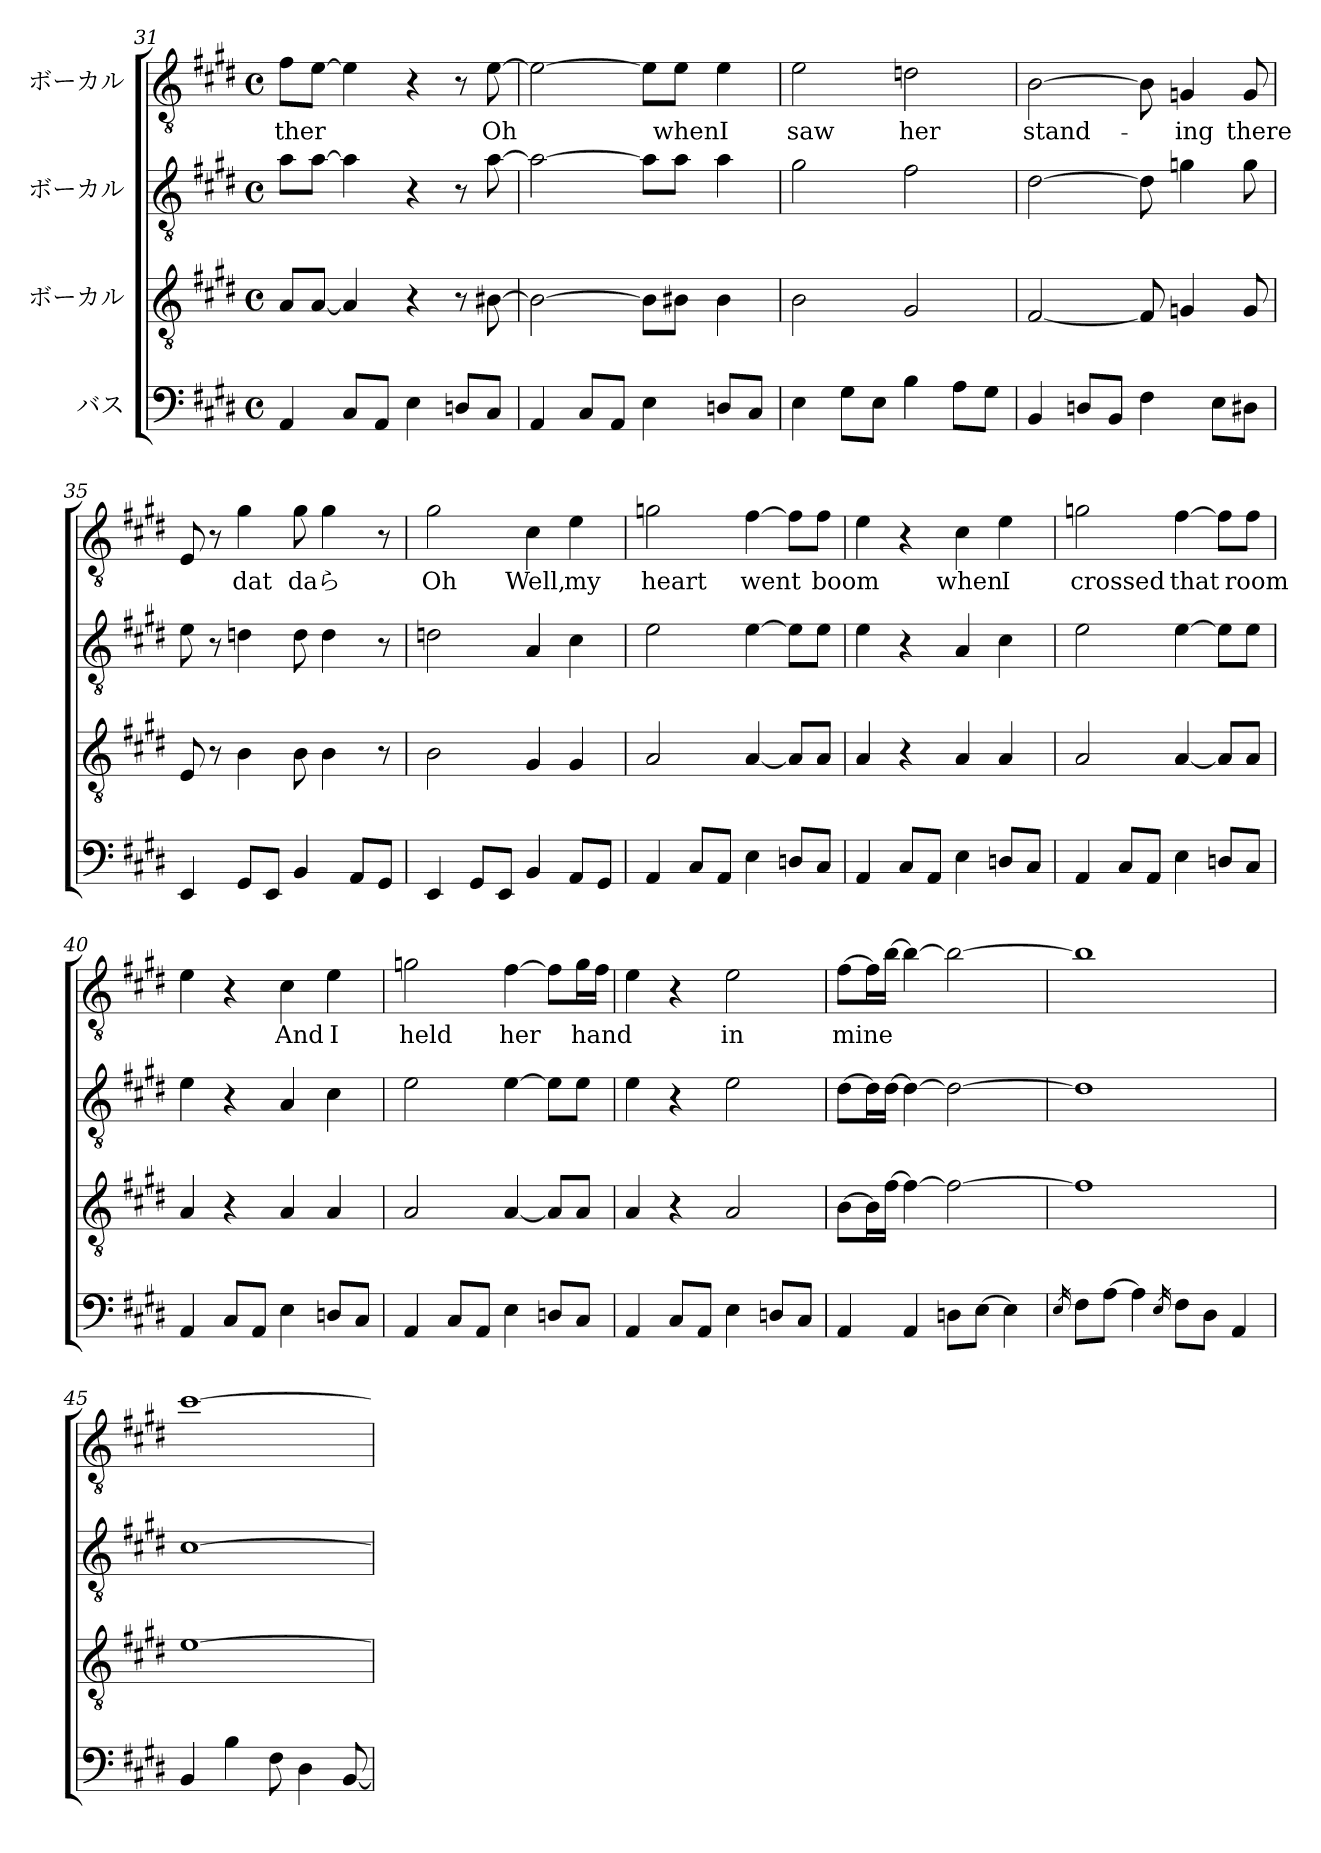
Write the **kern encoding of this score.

**kern	**kern	**kern	**kern	**text
*part4	*part3	*part2	*part1	*part1
*staff4	*staff3	*staff2	*staff1	*staff1
*I"バス	*I"ボーカル	*I"ボーカル	*I"ボーカル	*
*clefF4	*clefGv2	*clefGv2	*clefGv2	*
*k[f#c#g#d#]	*k[f#c#g#d#]	*k[f#c#g#d#]	*k[f#c#g#d#]	*
*M4/4	*M4/4	*M4/4	*M4/4	*
*met(c)	*met(c)	*met(c)	*met(c)	*
=31	=31	=31	=31	=31
4AA/	8A/L	8a\L	8f#\L	-ther
.	[8A/J	[8a\J	[8e\J	.
8C#/L	4A/]	4a\]	4e\]	.
8AA/J	.	.	.	.
4E\	4r	4r	4r	.
8Dn/L	8r	8r	8r	.
8C#/J	[8B#X\	[8a\	[8e\	Oh
=32	=32	=32	=32	=32
4AA/	2B#\_	2a\_	2e\_	.
8C#/L	.	.	.	.
8AA/J	.	.	.	.
4E\	8B#\L]	8a\L]	8e\L]	.
.	8B#X\J	8a\J	8e\J	when
8Dn/L	4B#\	4a\	4e\	I
8C#/J	.	.	.	.
!!LO:PB:g=z
=33	=33	=33	=33	=33
4E\	2B\	2g#\	2e\	saw
8G#\L	.	.	.	.
8E\J	.	.	.	.
4B\	2G#/	2f#\	2dn\	her
8A\L	.	.	.	.
8G#\J	.	.	.	.
=34	=34	=34	=34	=34
4BB/	[2F#/	[2d#\	[2B\	stand-
8Dn/L	.	.	.	.
8BB/J	.	.	.	.
4F#\	8F#/]	8d#\]	8B\]	.
.	4Gn/	4gn\	4Gn/	-ing
8E\L	.	.	.	.
8D#X\J	8G/	8g\	8G/	there
=35	=35	=35	=35	=35
4EE/	8E/	8e\	8E/	.
.	8r	8r	8r	.
8GG#/L	4B\	4dn\	4g#\	dat
8EE/J	.	.	.	.
4BB/	8B\	8d\	8g#\	da
.	4B\	4d\	4g#\	ら
8AA/L	.	.	.	.
8GG#/J	8r	8r	8r	.
=36	=36	=36	=36	=36
4EE/	2B\	2dn\	2g#\	Oh
8GG#/L	.	.	.	.
8EE/J	.	.	.	.
4BB/	4G#/	4A/	4c#\	Well,
8AA/L	4G#/	4c#\	4e\	my
8GG#/J	.	.	.	.
!!LO:LB:g=z
=37	=37	=37	=37	=37
4AA/	2A/	2e\	2gn\	heart
8C#/L	.	.	.	.
8AA/J	.	.	.	.
4E\	[4A/	[4e\	[4f#\	went
8Dn/L	8A/L]	8e\L]	8f#\L]	.
8C#/J	8A/J	8e\J	8f#\J	boom
=38	=38	=38	=38	=38
4AA/	4A/	4e\	4e\	.
8C#/L	4r	4r	4r	.
8AA/J	.	.	.	.
4E\	4A/	4A/	4c#\	when
8Dn/L	4A/	4c#\	4e\	I
8C#/J	.	.	.	.
=39	=39	=39	=39	=39
4AA/	2A/	2e\	2gn\	crossed
8C#/L	.	.	.	.
8AA/J	.	.	.	.
4E\	[4A/	[4e\	[4f#\	that
8Dn/L	8A/L]	8e\L]	8f#\L]	.
8C#/J	8A/J	8e\J	8f#\J	room
=40	=40	=40	=40	=40
4AA/	4A/	4e\	4e\	.
8C#/L	4r	4r	4r	.
8AA/J	.	.	.	.
4E\	4A/	4A/	4c#\	And
8Dn/L	4A/	4c#\	4e\	I
8C#/J	.	.	.	.
!!LO:LB:g=z
=41	=41	=41	=41	=41
4AA/	2A/	2e\	2gn\	held
8C#/L	.	.	.	.
8AA/J	.	.	.	.
4E\	[4A/	[4e\	[4f#\	her
8Dn/L	8A/L]	8e\L]	8f#\L]	.
8C#/J	8A/J	8e\J	16g\L	hand
.	.	.	16f#\JJ	.
=42	=42	=42	=42	=42
4AA/	4A/	4e\	4e\	.
8C#/L	4r	4r	4r	.
8AA/J	.	.	.	.
4E\	2A/	2e\	2e\	in
8Dn/L	.	.	.	.
8C#/J	.	.	.	.
=43	=43	=43	=43	=43
4AA/	[8B\L	[8d#\L	[8f#\L	mine
.	16B\L]	16d#\L]	16f#\L]	.
.	[16f#\JJ	[16d#\JJ	[16b\JJ	.
4AA/	4f#\_	4d#\_	4b\_	.
8Dn\L	2f#\_	2d#\_	2b\_	.
[8E\J	.	.	.	.
4E\]	.	.	.	.
=44	=44	=44	=44	=44
16qE/	.	.	.	.
8F#\L	1f#]	1d#]	1b]	.
[8A\J	.	.	.	.
4A\]	.	.	.	.
16qE/	.	.	.	.
8F#\L	.	.	.	.
8D#\J	.	.	.	.
4AA/	.	.	.	.
!!LO:PB:g=z
=45	=45	=45	=45	=45
4BB/	[1e	[1c#	[1cc#	.
4B\	.	.	.	.
8F#\	.	.	.	.
4D#\	.	.	.	.
[8BB/	.	.	.	.
=	=	=	=	=
*-	*-	*-	*-	*-
